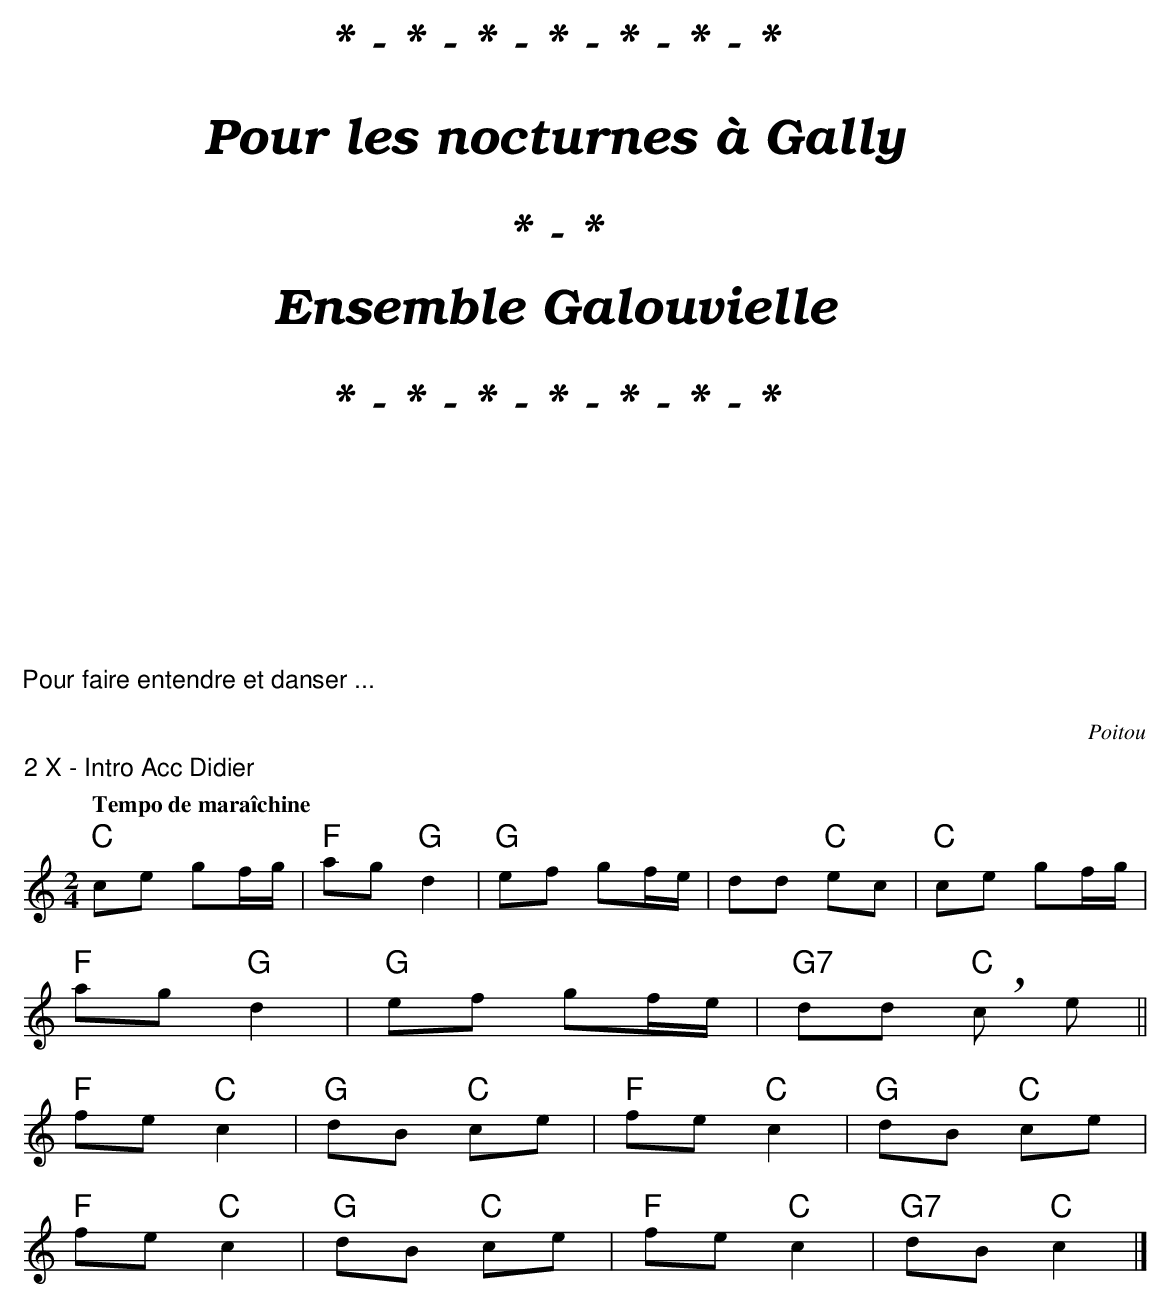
X:1
T:Marmite à la mère Prioux, La
O:Poitou
M:2/4
L:1/16
K:C
%%text 2 X - Intro Acc Didier
[Q:"Tempo de maraîchine"]
"C"c2e2 g2fg|"F"a2g2 "G"d4|"G"e2f2 g2fe|d2d2 "C"e2c2|"C"c2e2 g2fg|
"F"a2g2 "G"d4  |"G"e2f2 g2fe |"G7"d2d2 "C"!breath!c2 e2||
"F"f2e2 "C"c4|"G"d2B2 "C"c2e2 | "F"f2e2 "C"c4 | "G"d2B2 "C"c2e2|
"F"f2e2 "C"c4 | "G"d2B2 "C"c2e2 | "F"f2e2 "C"c4 | "G7"d2B2 "C"c4|]
